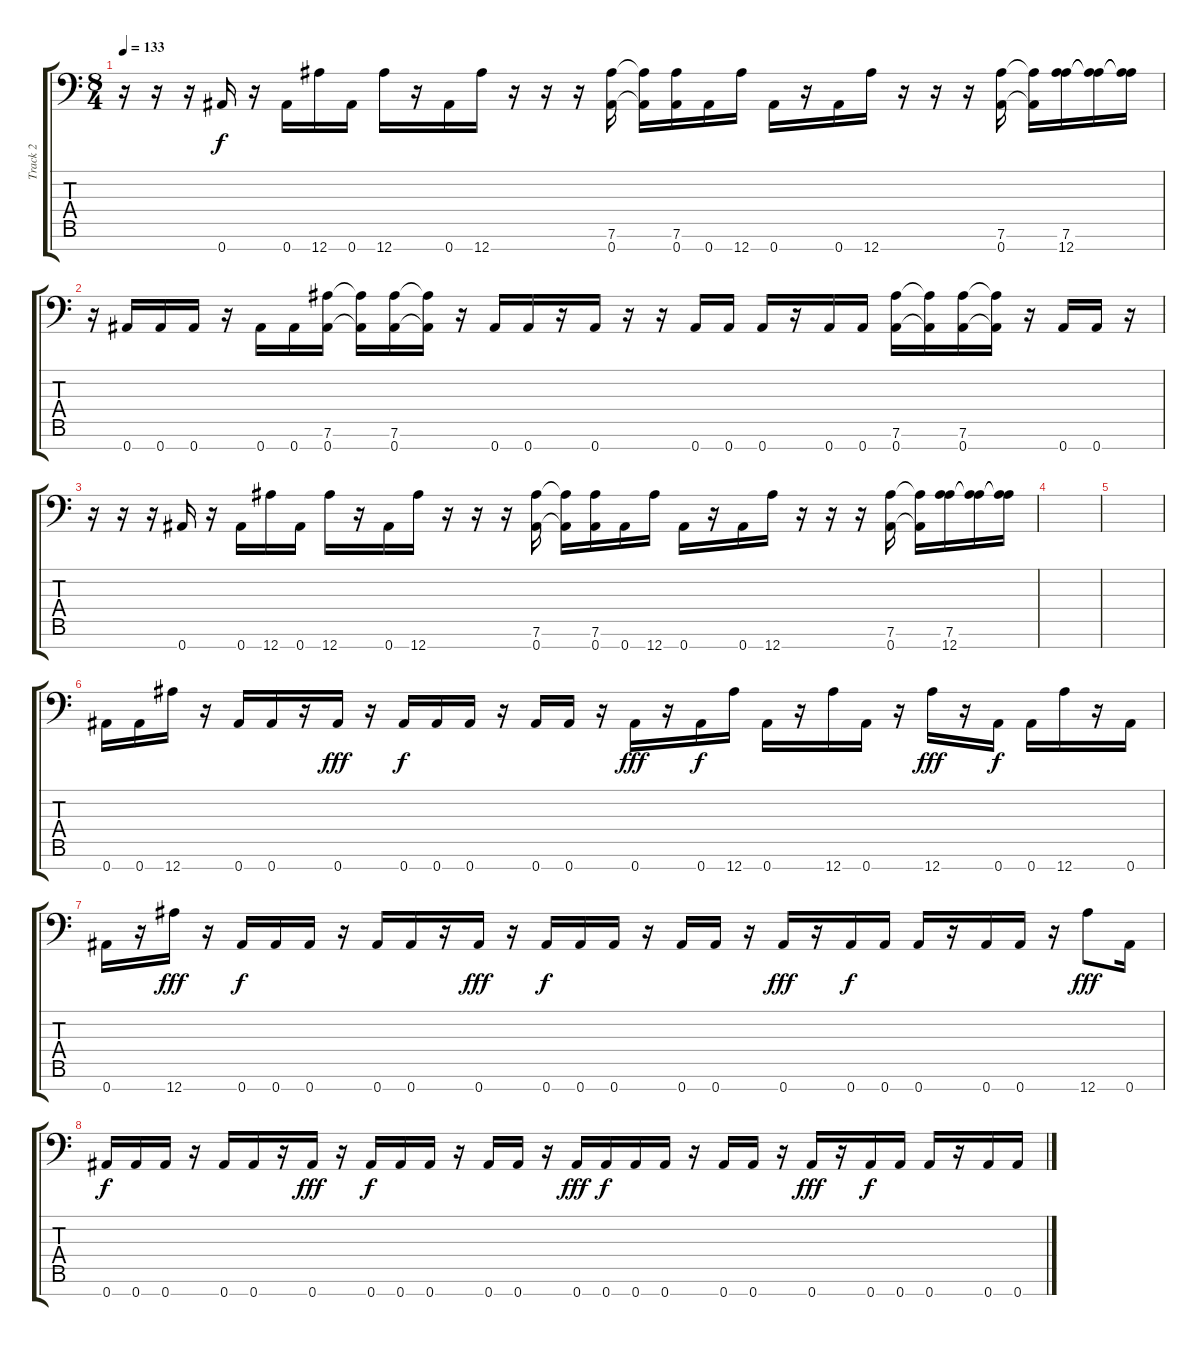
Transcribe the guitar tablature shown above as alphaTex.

\track ("Track 2" "Track 2") {instrument distortionguitar}
\staff {score tabs}
\tuning (Eb4 Bb3 Gb3 Db3 Ab2 Eb2 Bb1) {hide}
\ts (8 4)
\tempo 133
\clef f4
\ks c
r.16{dy f} r.16 r.16 0.7.16 r.16 0.7.16 12.7.16 0.7.16 12.7.16 r.16 0.7.16 12.7.16 r.16 r.16 r.16 (7.6 0.7).16 (7.6{t} 0.7{t}).16 (7.6 0.7).16 0.7.16 12.7.16 0.7.16 r.16 0.7.16 12.7.16 r.16 r.16 r.16 (7.6 0.7).16 (7.6{t} 0.7{t}).16 (7.6 12.7).16 (7.6{t} 12.7{t}).16 (7.6{t} 12.7{t}).16 |
r.16 0.7.16 0.7.16 0.7.16 r.16 0.7.16 0.7.16 (7.6 0.7).16 (7.6{t} 0.7{t}).16 (7.6 0.7).16 (7.6{t} 0.7{t}).16 r.16 0.7.16 0.7.16 r.16 0.7.16 r.16 r.16 0.7.16 0.7.16 0.7.16 r.16 0.7.16 0.7.16 (7.6 0.7).16 (7.6{t} 0.7{t}).16 (7.6 0.7).16 (7.6{t} 0.7{t}).16 r.16 0.7.16 0.7.16 r.16 |
r.16 r.16 r.16 0.7.16 r.16 0.7.16 12.7.16 0.7.16 12.7.16 r.16 0.7.16 12.7.16 r.16 r.16 r.16 (7.6 0.7).16 (7.6{t} 0.7{t}).16 (7.6 0.7).16 0.7.16 12.7.16 0.7.16 r.16 0.7.16 12.7.16 r.16 r.16 r.16 (7.6 0.7).16 (7.6{t} 0.7{t}).16 (7.6 12.7).16 (7.6{t} 12.7{t}).16 (7.6{t} 12.7{t}).16 |
|
|
0.7.16 0.7.16 12.7.16 r.16 0.7.16 0.7.16 r.16 0.7.16{dy fff} r.16 0.7.16{dy f} 0.7.16 0.7.16 r.16 0.7.16 0.7.16 r.16 0.7.16{dy fff} r.16 0.7.16{dy f} 12.7.16 0.7.16 r.16 12.7.16 0.7.16 r.16 12.7.16{dy fff} r.16 0.7.16{dy f} 0.7.16 12.7.16 r.16 0.7.16 |
0.7.16 r.16 12.7.16{dy fff} r.16 0.7.16{dy f} 0.7.16 0.7.16 r.16 0.7.16 0.7.16 r.16 0.7.16{dy fff} r.16 0.7.16{dy f} 0.7.16 0.7.16 r.16 0.7.16 0.7.16 r.16 0.7.16{dy fff} r.16 0.7.16{dy f} 0.7.16 0.7.16 r.16 0.7.16 0.7.16 r.16 12.7.8{dy fff} 0.7.16 |
0.7.16{dy f} 0.7.16 0.7.16 r.16 0.7.16 0.7.16 r.16 0.7.16{dy fff} r.16 0.7.16{dy f} 0.7.16 0.7.16 r.16 0.7.16 0.7.16 r.16 0.7.16{dy fff} 0.7.16{dy f} 0.7.16 0.7.16 r.16 0.7.16 0.7.16 r.16 0.7.16{dy fff} r.16 0.7.16{dy f} 0.7.16 0.7.16 r.16 0.7.16 0.7.16
